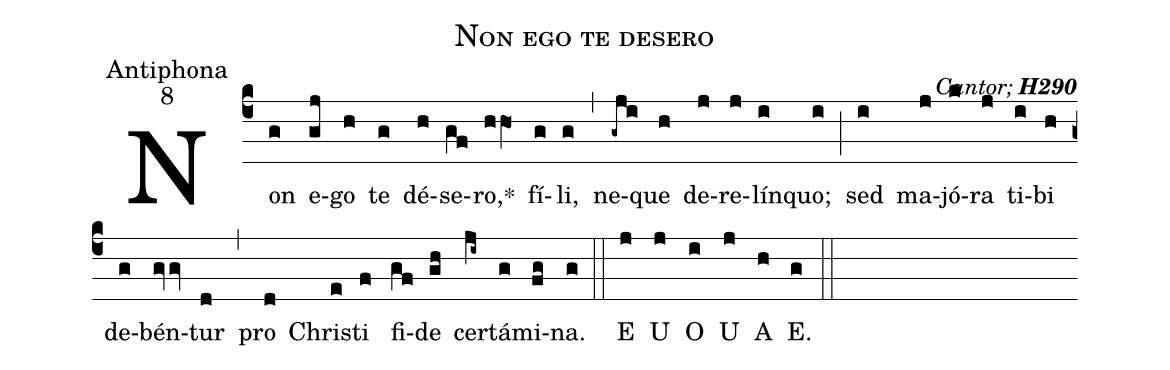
name:Non ego te desero;
office-part:Antiphona;
mode:8;
commentary:{\itshape\mdseries Cantor;\/}  {\bfseries H290};
%%
(c4) Non(g) e(gj)go(h) te(g) dé(h)se(gf)ro,<sp>*</sp>(hhO1) fí(g)li,(g) (,)
ne(-gji)que(h) de(j)re(j)lín(i)quo;(i) (;)
sed(i) ma(j)jó(k)ra(j) ti(i)bi(h) de(g)bén(gvv)tur(d) (,)
pro(d) Chris(e)ti(f) fi(gf)de(gh) cer(ji~)tá(g)mi(fg)na.(g) (::)
<eu> E(j) U(j) O(i) U(j) A(h) E.(g) </eu> (::)
